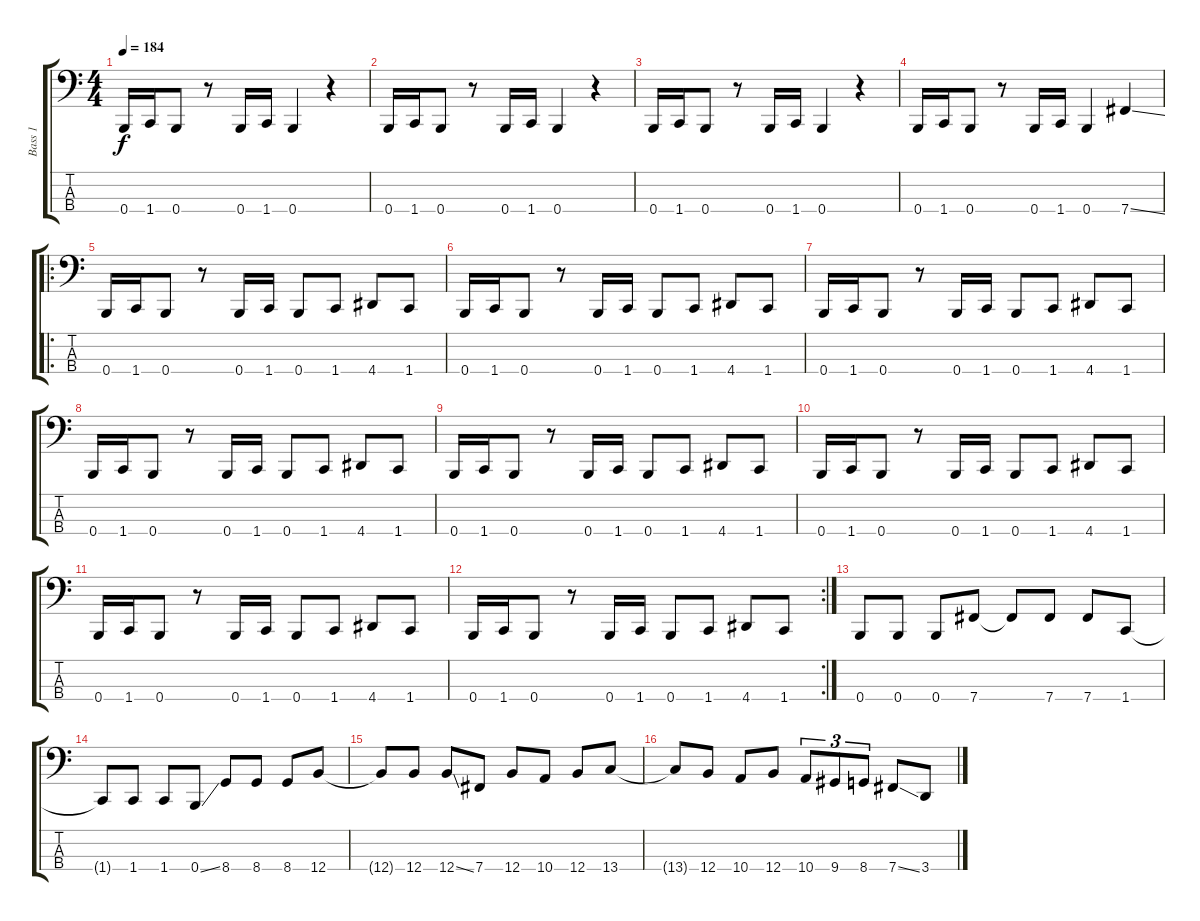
\track ("Bass 1" "Bass 1") {instrument electricbasspick}
\staff {score tabs}
\tuning (E2 B1 Gb1 B0) {hide}
\ts (4 4)
\tempo 184
\clef f4
\ks c
0.4.16{dy f} 1.4.16 0.4.8 r.8 0.4.16 1.4.16 0.4.4 r.4 |
0.4.16 1.4.16 0.4.8 r.8 0.4.16 1.4.16 0.4.4 r.4 |
0.4.16 1.4.16 0.4.8 r.8 0.4.16 1.4.16 0.4.4 r.4 |
0.4.16 1.4.16 0.4.8 r.8 0.4.16 1.4.16 0.4.4 7.4{ss}.4 |
\ro
0.4.16 1.4.16 0.4.8 r.8 0.4.16 1.4.16 0.4.8 1.4.8 4.4.8 1.4.8 |
0.4.16 1.4.16 0.4.8 r.8 0.4.16 1.4.16 0.4.8 1.4.8 4.4.8 1.4.8 |
0.4.16 1.4.16 0.4.8 r.8 0.4.16 1.4.16 0.4.8 1.4.8 4.4.8 1.4.8 |
0.4.16 1.4.16 0.4.8 r.8 0.4.16 1.4.16 0.4.8 1.4.8 4.4.8 1.4.8 |
0.4.16 1.4.16 0.4.8 r.8 0.4.16 1.4.16 0.4.8 1.4.8 4.4.8 1.4.8 |
0.4.16 1.4.16 0.4.8 r.8 0.4.16 1.4.16 0.4.8 1.4.8 4.4.8 1.4.8 |
0.4.16 1.4.16 0.4.8 r.8 0.4.16 1.4.16 0.4.8 1.4.8 4.4.8 1.4.8 |
\rc 2
0.4.16 1.4.16 0.4.8 r.8 0.4.16 1.4.16 0.4.8 1.4.8 4.4.8 1.4.8 |
0.4.8 0.4.8 0.4.8 7.4.8 7.4{t}.8 7.4.8 7.4.8 1.4.8 |
1.4{t}.8 1.4.8 1.4.8 0.4{ss}.8 8.4.8 8.4.8 8.4.8 12.4.8 |
12.4{t}.8 12.4.8 12.4{ss}.8 7.4.8 12.4.8 10.4.8 12.4.8 13.4.8 |
13.4{t}.8 12.4.8 10.4.8 12.4.8 10.4.8{tu (3 2)} 9.4.8{tu (3 2)} 8.4.8{tu (3 2)} 7.4{ss}.8 3.4.8
